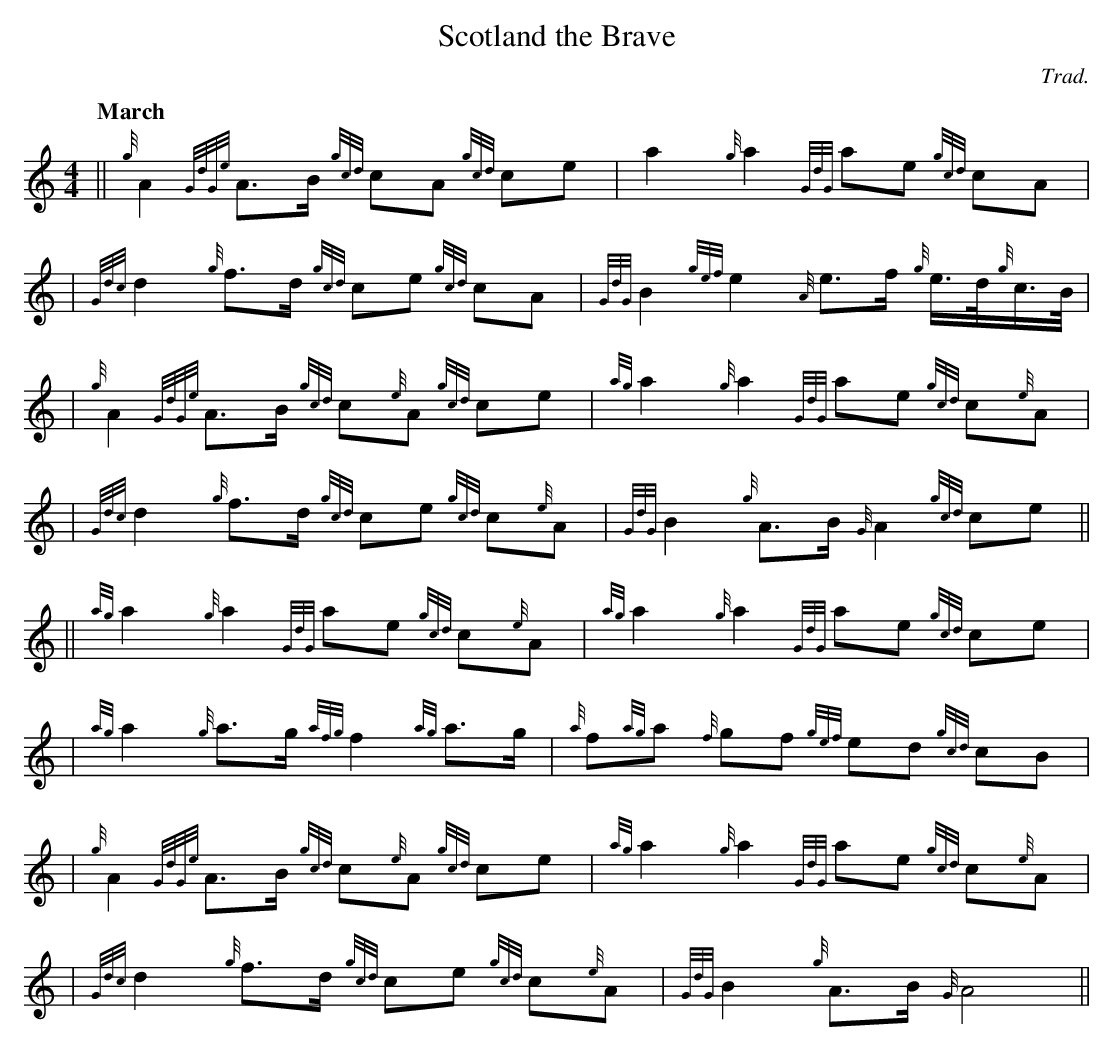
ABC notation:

X:1
T: Scotland the Brave
C: Trad.
M: 4/4
L: 1/8
Q: "March"
K: HP
||{g}A2{GdGe}A>B {gcd}cA {gcd}ce|a2{g} a2{GdG} ae{gcd} cA|
|{Gdc}d2 {g}f>d {gcd}ce {gcd}cA|{GdG}B2{gef}e2{A}e>f{g} e/>d/{g}c/>B/|
\
|{g}A2{GdGe}A>B{gcd} c{e}A {gcd}ce|{ag}a2 {g}a2{GdG}ae{gcd} c{e}A|
|{Gdc}d2{g}f>d {gcd}ce {gcd}c{e}A|{GdG}B2{g}A>B{G}A2{gcd}ce||
\
||{ag}a2{g}a2{GdG}ae{gcd} c{e}A|{ag}a2{g}a2{GdG}ae {gcd}ce|
|{ag}a2{g}a>g{afg}f2{ag}a>g|{a}f{ag}a {f}gf {gef}ed {gcd}cB|
\
|{g}A2{GdGe}A>B {gcd}c{e}A {gcd}ce|{ag}a2 {g}a2 {GdG}ae {gcd}c{e}A|
|{Gdc}d2{g}f>d {gcd}ce {gcd}c{e}A|{GdG}B2 {g}A>B {G}A4||
